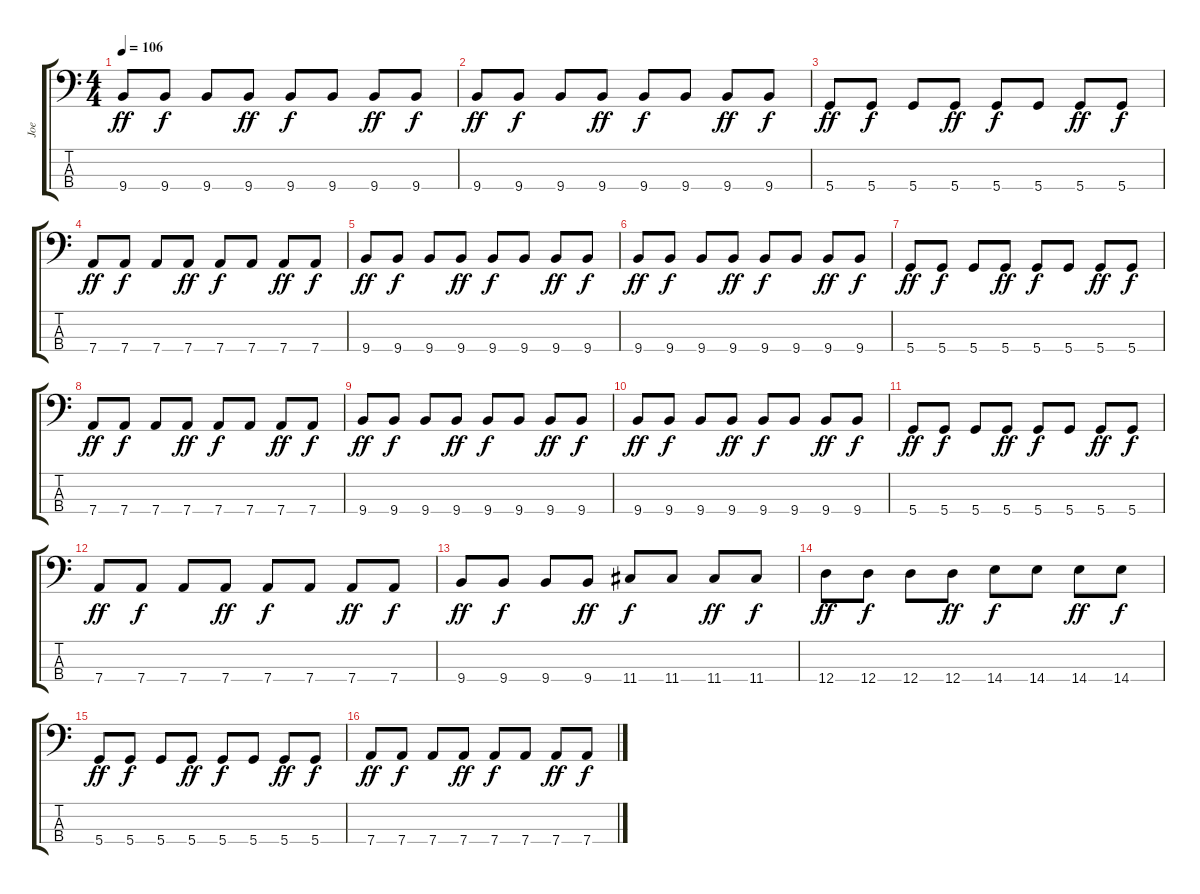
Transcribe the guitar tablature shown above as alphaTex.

\track ("Joe" "Joe") {instrument electricbassfinger}
\staff {score tabs}
\tuning (G2 D2 A1 D1) {hide}
\ts (4 4)
\tempo 106
\clef f4
\ks c
9.4.8{dy ff} 9.4.8{dy f} 9.4.8 9.4.8{dy ff} 9.4.8{dy f} 9.4.8 9.4.8{dy ff} 9.4.8{dy f} |
9.4.8{dy ff} 9.4.8{dy f} 9.4.8 9.4.8{dy ff} 9.4.8{dy f} 9.4.8 9.4.8{dy ff} 9.4.8{dy f} |
5.4.8{dy ff} 5.4.8{dy f} 5.4.8 5.4.8{dy ff} 5.4.8{dy f} 5.4.8 5.4.8{dy ff} 5.4.8{dy f} |
7.4.8{dy ff} 7.4.8{dy f} 7.4.8 7.4.8{dy ff} 7.4.8{dy f} 7.4.8 7.4.8{dy ff} 7.4.8{dy f} |
9.4.8{dy ff} 9.4.8{dy f} 9.4.8 9.4.8{dy ff} 9.4.8{dy f} 9.4.8 9.4.8{dy ff} 9.4.8{dy f} |
9.4.8{dy ff} 9.4.8{dy f} 9.4.8 9.4.8{dy ff} 9.4.8{dy f} 9.4.8 9.4.8{dy ff} 9.4.8{dy f} |
5.4.8{dy ff} 5.4.8{dy f} 5.4.8 5.4.8{dy ff} 5.4.8{dy f} 5.4.8 5.4.8{dy ff} 5.4.8{dy f} |
7.4.8{dy ff} 7.4.8{dy f} 7.4.8 7.4.8{dy ff} 7.4.8{dy f} 7.4.8 7.4.8{dy ff} 7.4.8{dy f} |
9.4.8{dy ff} 9.4.8{dy f} 9.4.8 9.4.8{dy ff} 9.4.8{dy f} 9.4.8 9.4.8{dy ff} 9.4.8{dy f} |
9.4.8{dy ff} 9.4.8{dy f} 9.4.8 9.4.8{dy ff} 9.4.8{dy f} 9.4.8 9.4.8{dy ff} 9.4.8{dy f} |
5.4.8{dy ff} 5.4.8{dy f} 5.4.8 5.4.8{dy ff} 5.4.8{dy f} 5.4.8 5.4.8{dy ff} 5.4.8{dy f} |
7.4.8{dy ff} 7.4.8{dy f} 7.4.8 7.4.8{dy ff} 7.4.8{dy f} 7.4.8 7.4.8{dy ff} 7.4.8{dy f} |
9.4.8{dy ff} 9.4.8{dy f} 9.4.8 9.4.8{dy ff} 11.4.8{dy f} 11.4.8 11.4.8{dy ff} 11.4.8{dy f} |
12.4.8{dy ff} 12.4.8{dy f} 12.4.8 12.4.8{dy ff} 14.4.8{dy f} 14.4.8 14.4.8{dy ff} 14.4.8{dy f} |
5.4.8{dy ff} 5.4.8{dy f} 5.4.8 5.4.8{dy ff} 5.4.8{dy f} 5.4.8 5.4.8{dy ff} 5.4.8{dy f} |
7.4.8{dy ff} 7.4.8{dy f} 7.4.8 7.4.8{dy ff} 7.4.8{dy f} 7.4.8 7.4.8{dy ff} 7.4.8{dy f}
